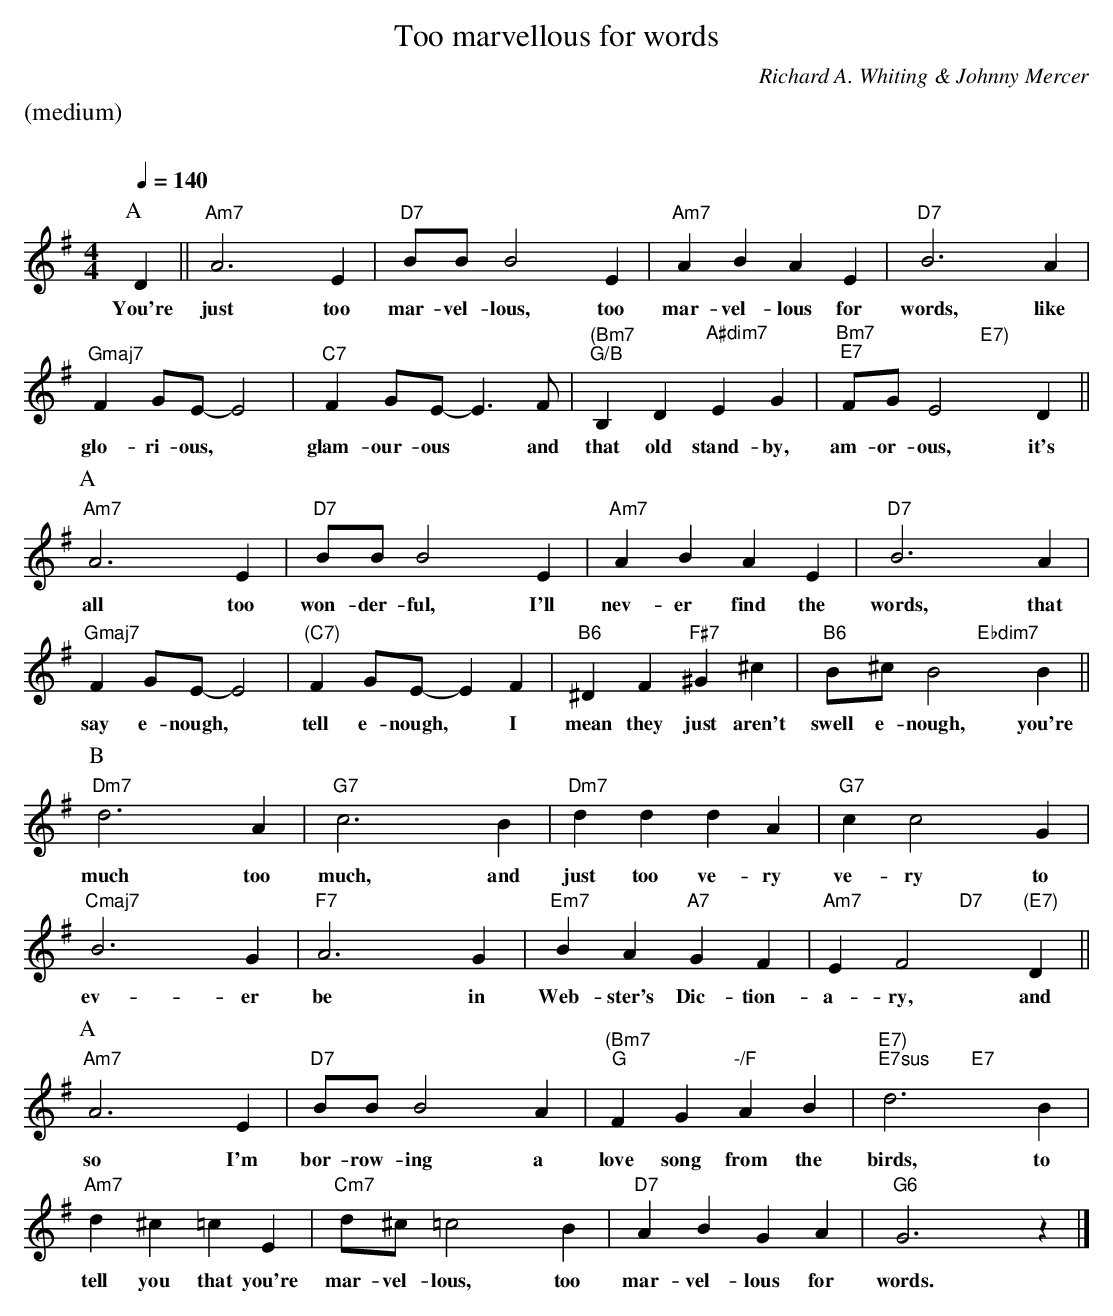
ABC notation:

X:1
T: Too marvellous for words
M:4/4
L:1/4
C:Richard A. Whiting & Johnny Mercer
Q:1/4=140
%%staves (chords melody)
K:G
%%text (medium)
%%vskip 20
P: A
V:chords
x || "Am7"x2 x2 | "D7"x2 x2 | "Am7"x2 x2 | "D7"x2 x2 |
"Gmaj7"x2 x2 | "C7"x2 x2 | "(Bm7""G/B"x2 "A#dim7"" "x2 | "Bm7""E7"x2 "E7)"" "x2 ||
V:melody
D || A3E | B/B/B2E | ABAE | B3A |
w:You're just too mar-vel-lous, too mar-vel-lous for words, like
FG/E/- E2 | FG/E/- E>F | B,DEG | F/G/E2D ||
w:glo-ri-ous,* glam-our-ous* and that old stand-by, am-or-ous, it's
P: A
V:chords
"Am7"x2 x2 | "D7"x2 x2 | "Am7"x2 x2 | "D7"x2 x2 |
"Gmaj7"x2 x2 | "(C7)"x2 x2 | "B6"x2 "F#7"x2 | "B6"x2 "Ebdim7"x2 ||
V:melody
A3E | B/B/B2E | ABAE | B3A |
w:all too won-der-ful, I'll nev-er find the words, that
FG/E/- E2 | FG/E/- EF | ^DF ^G^c | B/^c/B2B ||
w:say e-nough,* tell e-nough,* I mean they just aren't swell e-nough, you're
P: B
V:chords
"Dm7"x2 x2 | "G7"x2 x2 | "Dm7"x2 x2 | "G7"x2 x2 |
"Cmaj7"x2 x2 | "F7"x2 x2 | "Em7"x2 "A7"x2 | "Am7"x2 "D7"x"(E7)"x ||
V:melody
d3A | c3B | dddA | cc2G |
w:much too much, and just too ve-ry ve-ry to
B3G | A3G | BAGF | EF2D ||
w:ev-er be in Web-ster's Dic-tion-a-ry, and
P: A
V:chords
"Am7"x2 x2 | "D7"x2 x2 | "(Bm7""G"x2 "-/F"x2 | "E7)""E7sus"x2 "E7"x2 |
"Am7"x2 x2 | "Cm7"x2 x2 | "D7"x2 x2 | "G6"x2 x2 |]
V:melody
A3E | B/B/B2A | FG AB | d3B |
w:so I'm bor-row-ing a love song from the birds, to
d^c=cE | d/^c/=c2B | ABGA | G3z |]
w:tell you that you're mar-vel-lous, too mar-vel-lous for words.
